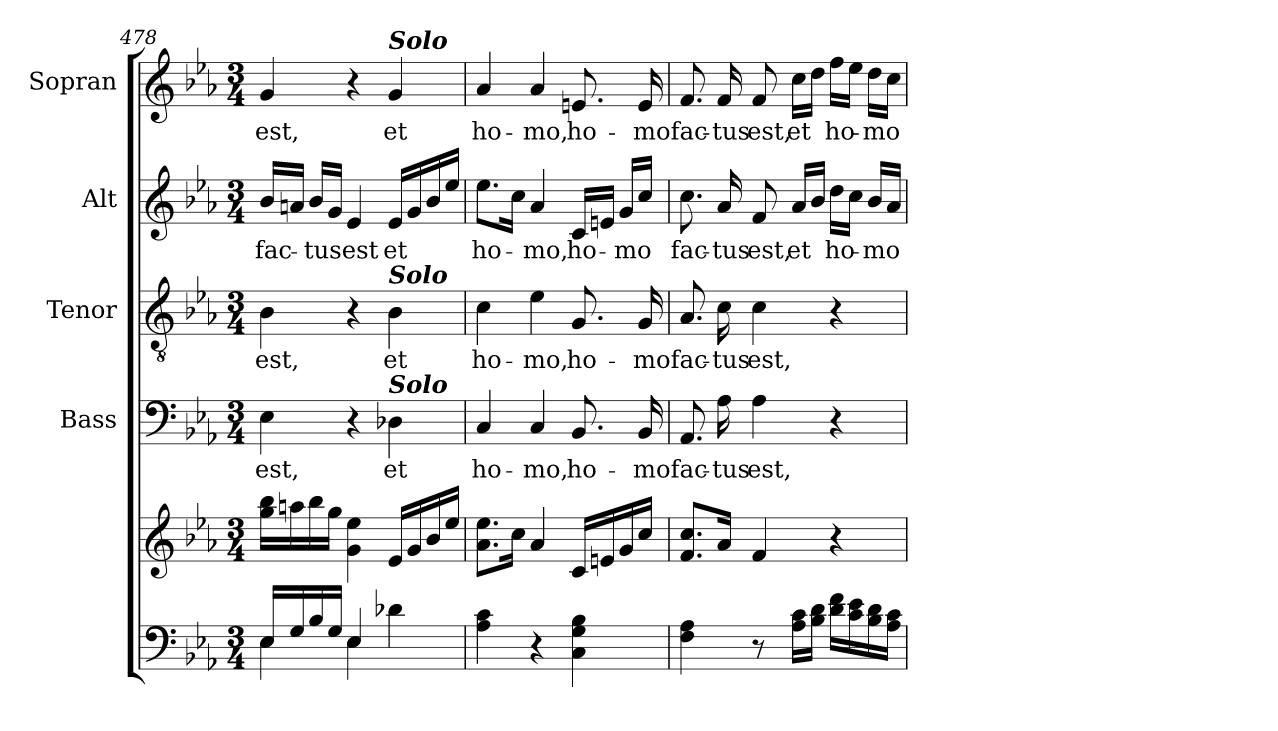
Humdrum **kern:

**kern	**kern	**kern	**text	**kern	**text	**kern	**text	**kern	**text
*part5	*part5	*part4	*part4	*part3	*part3	*part2	*part2	*part1	*part1
*staff6	*staff5	*staff4	*staff4	*staff3	*staff3	*staff2	*staff2	*staff1	*staff1
*	*	*I"Bass	*	*I"Tenor	*	*I"Alt	*	*I"Sopran	*
*	*	*I'B.	*	*I'T.	*	*I'A.	*	*I'S.	*
*clefF4	*clefG2	*clefF4	*	*clefGv2	*	*clefG2	*	*clefG2	*
*k[b-e-a-]	*k[b-e-a-]	*k[b-e-a-]	*	*k[b-e-a-]	*	*k[b-e-a-]	*	*k[b-e-a-]	*
*E-:	*E-:	*E-:	*	*E-:	*	*E-:	*	*E-:	*
*M3/4	*M3/4	*M3/4	*	*M3/4	*	*M3/4	*	*M3/4	*
=478	=478	=478	=478	=478	=478	=478	=478	=478	=478
*^	*	*	*	*	*	*	*	*	*
!	!	!	!	!LO:LY:b	!	!LO:LY:b	!	!LO:LY:b	!	!LO:LY:b
16E-/LL	4E-\	16gg\ 16bb-\LL	4E-\	est,	4B-\	est,	16b-/LL	fac-	4g/	est,
16G/	.	16aan\	.	.	.	.	16an/JJ	.	.	.
!	!	!	!	!	!	!	!	!LO:LY:b	!	!
16B-/	.	16bb-\	.	.	.	.	16b-/LL	-tus	.	.
16G/JJ	.	16gg\JJ	.	.	.	.	16g/JJ	.	.	.
!	!	!	!	!	!	!	!	!LO:LY:b	!	!
4E-/	4E-\	4g\ 4ee-\	4r	.	4r	.	4e-/	est	4r	.
!	!	!	!	!	!	!	!	!	!LO:TX:a:Bi:t=Solo	!
!	!	!	!	!	!LO:TX:a:Bi:t=Solo	!	!	!	!	!
!	!	!	!LO:TX:a:Bi:t=Solo	!	!	!	!	!	!	!
!	!	!	!	!LO:LY:b	!	!LO:LY:b	!	!LO:LY:b	!	!LO:LY:b
4d-X\	4ryy	16e-/LL	4D-X\	et	4B-\	et	16e-/LL	et	4g/	et
.	.	16g/	.	.	.	.	16g/	.	.	.
.	.	16b-/	.	.	.	.	16b-/	.	.	.
.	.	16ee-/JJ	.	.	.	.	16ee-/JJ	.	.	.
*v	*v	*	*	*	*	*	*	*	*	*
!!LO:LB:g=z
=479	=479	=479	=479	=479	=479	=479	=479	=479	=479
!	!	!	!LO:LY:b	!	!LO:LY:b	!	!LO:LY:b	!	!LO:LY:b
4A-\ 4c\	8.a-\ 8.ee-\L	4C/	ho-	4c\	ho-	8.ee-\L	ho-	4a-/	ho-
.	16cc\Jk	.	.	.	.	16cc\Jk	.	.	.
!	!	!	!LO:LY:b	!	!LO:LY:b	!	!LO:LY:b	!	!LO:LY:b
4r	4a-/	4C/	-mo,	4e-\	-mo,	4a-/	-mo,	4a-/	-mo,
!	!	!	!LO:LY:b	!	!LO:LY:b	!	!LO:LY:b	!	!LO:LY:b
4C\ 4G\ 4B-\	16c/LL	8.BB-/	ho-	8.G/	ho-	16c/LL	ho-	8.en/	ho-
.	16en/	.	.	.	.	16en/JJ	.	.	.
!	!	!	!	!	!	!	!LO:LY:b	!	!
.	16g/	.	.	.	.	16g/LL	-mo	.	.
!	!	!	!LO:LY:b	!	!LO:LY:b	!	!	!	!LO:LY:b
.	16cc/JJ	16BB-/	-mo	16G/	-mo	16cc/JJ	.	16e/	-mo
=480	=480	=480	=480	=480	=480	=480	=480	=480	=480
!	!	!	!LO:LY:b	!	!LO:LY:b	!	!LO:LY:b	!	!LO:LY:b
4F\ 4A-\	8.f/ 8.cc/L	8.AA-/	fac-	8.A-/	fac-	8.cc\	fac-	8.f/	fac-
!	!	!	!LO:LY:b	!	!LO:LY:b	!	!LO:LY:b	!	!LO:LY:b
.	16a-/Jk	16A-\	-tus	16c\	-tus	16a-/	-tus	16f/	-tus
!	!	!	!LO:LY:b	!	!LO:LY:b	!	!LO:LY:b	!	!LO:LY:b
8r	4f/	4A-\	est,	4c\	est,	8f/	est,	8f/	est,
!	!	!	!	!	!	!	!LO:LY:b	!	!LO:LY:b
16A-\ 16c\LL	.	.	.	.	.	16a-/LL	et	16cc\LL	et
16B-\ 16d\JJ	.	.	.	.	.	16b-/JJ	.	16dd\JJ	.
!	!	!	!	!	!	!	!LO:LY:b	!	!LO:LY:b
16d\ 16f\LL	4r	4r	.	4r	.	16dd\LL	ho-	16ff\LL	ho-
16c\ 16e-\	.	.	.	.	.	16cc\JJ	.	16ee-\JJ	.
!	!	!	!	!	!	!	!LO:LY:b	!	!LO:LY:b
16B-\ 16d\	.	.	.	.	.	16b-/LL	-mo	16dd\LL	-mo
16A-\ 16c\JJ	.	.	.	.	.	16a-/JJ	.	16cc\JJ	.
=	=	=	=	=	=	=	=	=	=
*-	*-	*-	*-	*-	*-	*-	*-	*-	*-
